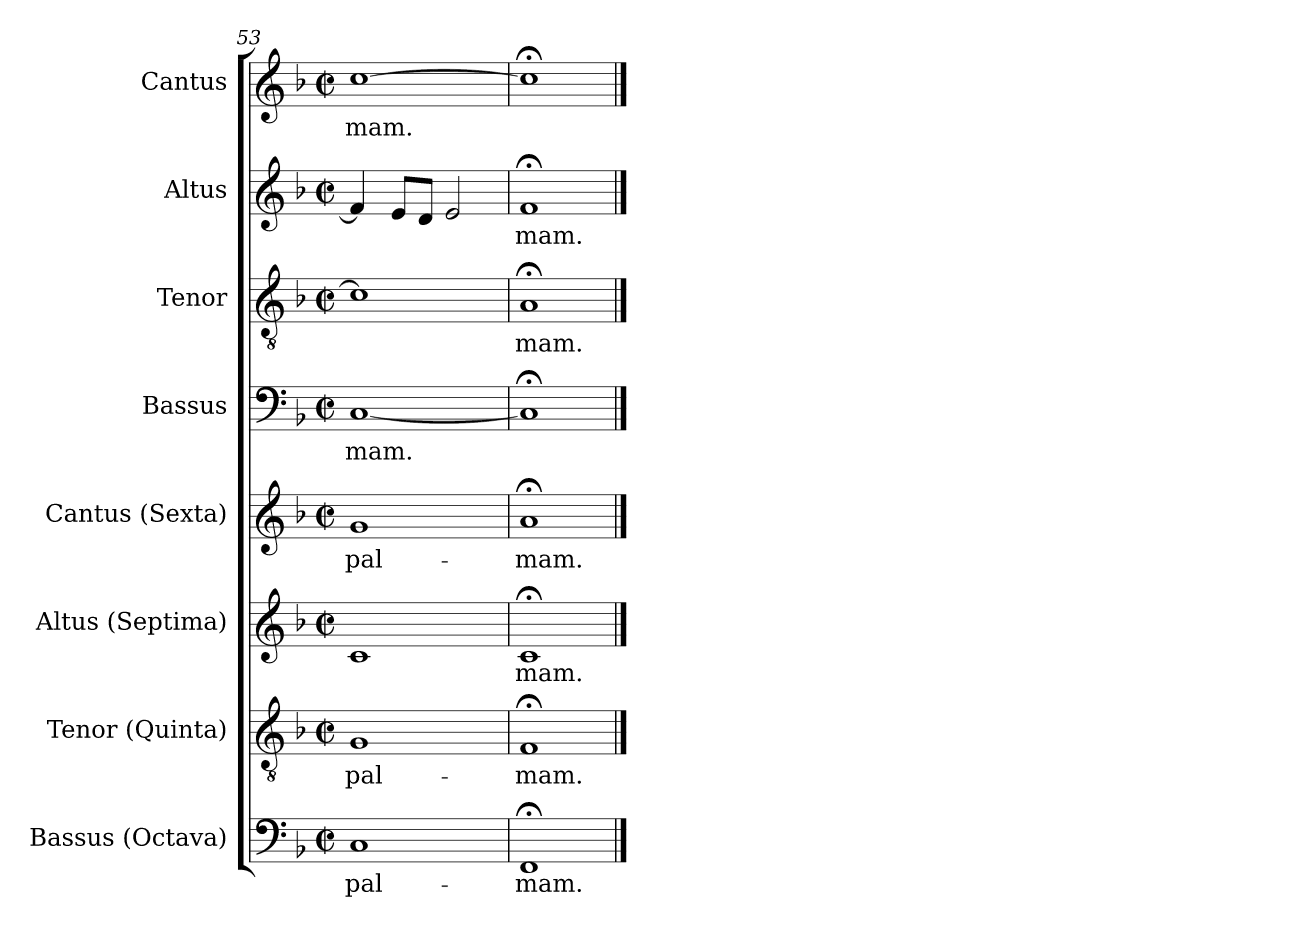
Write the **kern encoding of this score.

**kern	**text	**kern	**text	**kern	**text	**kern	**text	**kern	**text	**kern	**text	**kern	**text	**kern	**text
*part8	*part8	*part7	*part7	*part6	*part6	*part5	*part5	*part4	*part4	*part3	*part3	*part2	*part2	*part1	*part1
*staff8	*staff8	*staff7	*staff7	*staff6	*staff6	*staff5	*staff5	*staff4	*staff4	*staff3	*staff3	*staff2	*staff2	*staff1	*staff1
*I"Bassus (Octava)	*	*I"Tenor (Quinta)	*	*I"Altus (Septima)	*	*I"Cantus (Sexta)	*	*I"Bassus	*	*I"Tenor	*	*I"Altus	*	*I"Cantus	*
*I'B.	*	*I'T.	*	*I'A.	*	*I'S.	*	*I'B.	*	*I'T.	*	*I'A.	*	*	*
*clefF4	*	*clefGv2	*	*clefG2	*	*clefG2	*	*clefF4	*	*clefGv2	*	*clefG2	*	*clefG2	*
*	*	*ITrd7c12	*	*	*	*	*	*	*	*ITrd7c12	*	*	*	*	*
*k[b-]	*	*k[b-]	*	*k[b-]	*	*k[b-]	*	*k[b-]	*	*k[b-]	*	*k[b-]	*	*k[b-]	*
*F:	*	*F:	*	*F:	*	*F:	*	*F:	*	*F:	*	*F:	*	*F:	*
*M2/2	*	*M2/2	*	*M2/2	*	*M2/2	*	*M2/2	*	*M2/2	*	*M2/2	*	*M2/2	*
*met(c|)	*	*met(c|)	*	*met(c|)	*	*met(c|)	*	*met(c|)	*	*met(c|)	*	*met(c|)	*	*met(c|)	*
=53	=53	=53	=53	=53	=53	=53	=53	=53	=53	=53	=53	=53	=53	=53	=53
!	!LO:LY:b:color=#000000	!	!	!	!	!	!	!	!	!	!	!	!	!	!
!	!	!	!LO:LY:b:color=#000000	!	!	!	!	!	!	!	!	!	!	!	!
!	!	!	!	!	!	!	!LO:LY:b:color=#000000	!	!	!	!	!	!	!	!
!	!	!	!	!	!	!	!	!	!LO:LY:b:color=#000000	!	!	!	!	!	!
!	!	!	!	!	!	!	!	!	!	!	!	!	!	!	!LO:LY:b:color=#000000
1Ci	pal-	1GGi	pal-	1ci	.	1gi	pal-	[<1Ci	-mam.	1Ci]	.	4fi/]	.	[>1cci	-mam.
.	.	.	.	.	.	.	.	.	.	.	.	8ei/L	.	.	.
.	.	.	.	.	.	.	.	.	.	.	.	8di/J	.	.	.
.	.	.	.	.	.	.	.	.	.	.	.	2ei/	.	.	.
=54	=54	=54	=54	=54	=54	=54	=54	=54	=54	=54	=54	=54	=54	=54	=54
!	!LO:LY:b:color=#000000	!	!	!	!	!	!	!	!	!	!	!	!	!	!
!	!	!	!LO:LY:b:color=#000000	!	!	!	!	!	!	!	!	!	!	!	!
!	!	!	!	!	!LO:LY:b:color=#000000	!	!	!	!	!	!	!	!	!	!
!	!	!	!	!	!	!	!LO:LY:b:color=#000000	!	!	!	!	!	!	!	!
!	!	!	!	!	!	!	!	!	!	!	!LO:LY:b:color=#000000	!	!	!	!
!	!	!	!	!	!	!	!	!	!	!	!	!	!LO:LY:b:color=#000000	!	!
1FF;i	-mam.	1FF;i	-mam.	1c;i	-mam.	1a;i	-mam.	1C;i]	.	1AA;i	-mam.	1f;i	-mam.	1cc;i]	.
==	==	==	==	==	==	==	==	==	==	==	==	==	==	==	==
*-	*-	*-	*-	*-	*-	*-	*-	*-	*-	*-	*-	*-	*-	*-	*-
